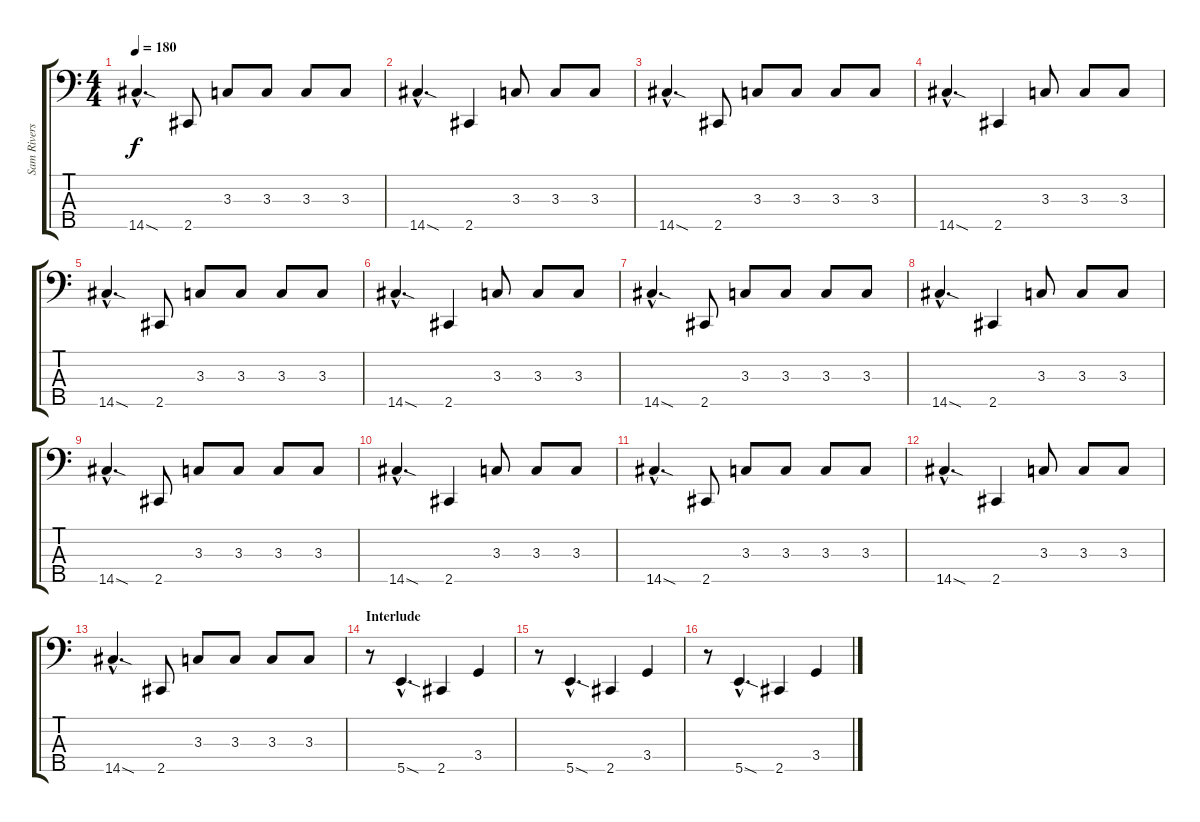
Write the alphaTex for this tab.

\track ("Sam Rivers" "Sam Rivers") {instrument electricbassfinger}
\staff {score tabs}
\tuning (G2 D2 A1 E1 B0) {hide}
\ts (4 4)
\tempo 180
\clef f4
\ks c
14.5{sod hac}.4{d dy f} 2.5.8 3.3.8 3.3.8 3.3.8 3.3.8 |
14.5{sod hac}.4{d} 2.5.4 3.3.8 3.3.8 3.3.8 |
14.5{sod hac}.4{d} 2.5.8 3.3.8 3.3.8 3.3.8 3.3.8 |
14.5{sod hac}.4{d} 2.5.4 3.3.8 3.3.8 3.3.8 |
14.5{sod hac}.4{d} 2.5.8 3.3.8 3.3.8 3.3.8 3.3.8 |
14.5{sod hac}.4{d} 2.5.4 3.3.8 3.3.8 3.3.8 |
14.5{sod hac}.4{d} 2.5.8 3.3.8 3.3.8 3.3.8 3.3.8 |
14.5{sod hac}.4{d} 2.5.4 3.3.8 3.3.8 3.3.8 |
14.5{sod hac}.4{d} 2.5.8 3.3.8 3.3.8 3.3.8 3.3.8 |
14.5{sod hac}.4{d} 2.5.4 3.3.8 3.3.8 3.3.8 |
14.5{sod hac}.4{d} 2.5.8 3.3.8 3.3.8 3.3.8 3.3.8 |
14.5{sod hac}.4{d} 2.5.4 3.3.8 3.3.8 3.3.8 |
14.5{sod hac}.4{d} 2.5.8 3.3.8 3.3.8 3.3.8 3.3.8 |
\section ("" "Interlude")
r.8 5.5{sod hac}.4{d} 2.5.4 3.4.4 |
r.8 5.5{sod hac}.4{d} 2.5.4 3.4.4 |
r.8 5.5{sod hac}.4{d} 2.5.4 3.4.4
